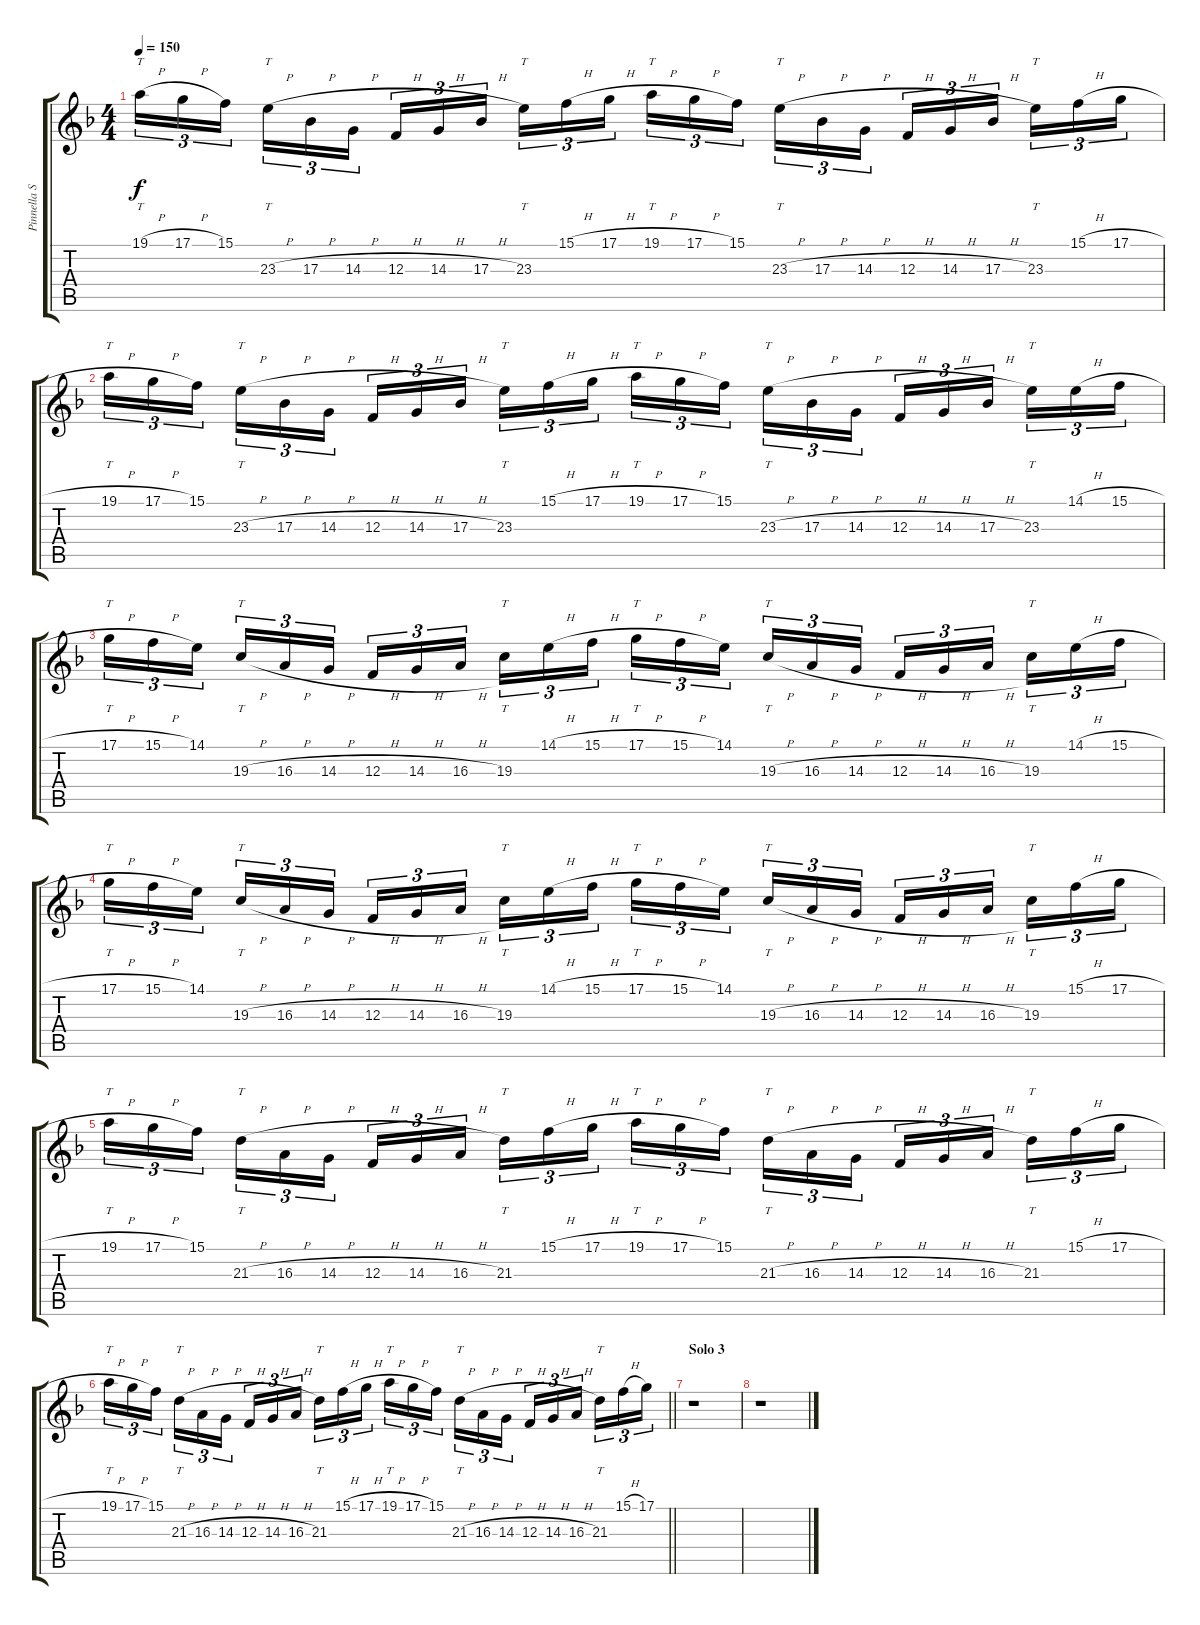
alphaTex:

\track ("Pinnella Solo" "Pinnella S") {instrument lead2sawtooth}
\staff {score tabs}
\tuning (D4 A3 F3 C3 G2 D2) {hide}
\ts (4 4)
\tempo 150
\clef g2
\ks dminor
19.1{h}.16{tt tu (3 2) dy f} 17.1{h}.16{tu (3 2)} 15.1.16{tu (3 2) beam splitsecondary} 23.3{h}.16{tt tu (3 2)} 17.3{h}.16{tu (3 2)} 14.3{h}.16{tu (3 2)} 12.3{h}.16{tu (3 2)} 14.3{h}.16{tu (3 2)} 17.3{h}.16{tu (3 2) beam splitsecondary} 23.3.16{tt tu (3 2)} 15.1{h}.16{tu (3 2)} 17.1{h}.16{tu (3 2)} 19.1{h}.16{tt tu (3 2)} 17.1{h}.16{tu (3 2)} 15.1.16{tu (3 2) beam splitsecondary} 23.3{h}.16{tt tu (3 2)} 17.3{h}.16{tu (3 2)} 14.3{h}.16{tu (3 2)} 12.3{h}.16{tu (3 2)} 14.3{h}.16{tu (3 2)} 17.3{h}.16{tu (3 2) beam splitsecondary} 23.3.16{tt tu (3 2)} 15.1{h}.16{tu (3 2)} 17.1{h}.16{tu (3 2)} |
19.1{h}.16{tt tu (3 2)} 17.1{h}.16{tu (3 2)} 15.1.16{tu (3 2) beam splitsecondary} 23.3{h}.16{tt tu (3 2)} 17.3{h}.16{tu (3 2)} 14.3{h}.16{tu (3 2)} 12.3{h}.16{tu (3 2)} 14.3{h}.16{tu (3 2)} 17.3{h}.16{tu (3 2) beam splitsecondary} 23.3.16{tt tu (3 2)} 15.1{h}.16{tu (3 2)} 17.1{h}.16{tu (3 2)} 19.1{h}.16{tt tu (3 2)} 17.1{h}.16{tu (3 2)} 15.1.16{tu (3 2) beam splitsecondary} 23.3{h}.16{tt tu (3 2)} 17.3{h}.16{tu (3 2)} 14.3{h}.16{tu (3 2)} 12.3{h}.16{tu (3 2)} 14.3{h}.16{tu (3 2)} 17.3{h}.16{tu (3 2) beam splitsecondary} 23.3.16{tt tu (3 2)} 14.1{h}.16{tu (3 2)} 15.1{h}.16{tu (3 2)} |
17.1{h}.16{tt tu (3 2)} 15.1{h}.16{tu (3 2)} 14.1.16{tu (3 2) beam splitsecondary} 19.3{h}.16{tt tu (3 2)} 16.3{h}.16{tu (3 2)} 14.3{h}.16{tu (3 2)} 12.3{h}.16{tu (3 2)} 14.3{h}.16{tu (3 2)} 16.3{h}.16{tu (3 2) beam splitsecondary} 19.3.16{tt tu (3 2)} 14.1{h}.16{tu (3 2)} 15.1{h}.16{tu (3 2)} 17.1{h}.16{tt tu (3 2)} 15.1{h}.16{tu (3 2)} 14.1.16{tu (3 2) beam splitsecondary} 19.3{h}.16{tt tu (3 2)} 16.3{h}.16{tu (3 2)} 14.3{h}.16{tu (3 2)} 12.3{h}.16{tu (3 2)} 14.3{h}.16{tu (3 2)} 16.3{h}.16{tu (3 2) beam splitsecondary} 19.3.16{tt tu (3 2)} 14.1{h}.16{tu (3 2)} 15.1{h}.16{tu (3 2)} |
17.1{h}.16{tt tu (3 2)} 15.1{h}.16{tu (3 2)} 14.1.16{tu (3 2) beam splitsecondary} 19.3{h}.16{tt tu (3 2)} 16.3{h}.16{tu (3 2)} 14.3{h}.16{tu (3 2)} 12.3{h}.16{tu (3 2)} 14.3{h}.16{tu (3 2)} 16.3{h}.16{tu (3 2) beam splitsecondary} 19.3.16{tt tu (3 2)} 14.1{h}.16{tu (3 2)} 15.1{h}.16{tu (3 2)} 17.1{h}.16{tt tu (3 2)} 15.1{h}.16{tu (3 2)} 14.1.16{tu (3 2) beam splitsecondary} 19.3{h}.16{tt tu (3 2)} 16.3{h}.16{tu (3 2)} 14.3{h}.16{tu (3 2)} 12.3{h}.16{tu (3 2)} 14.3{h}.16{tu (3 2)} 16.3{h}.16{tu (3 2) beam splitsecondary} 19.3.16{tt tu (3 2)} 15.1{h}.16{tu (3 2)} 17.1{h}.16{tu (3 2)} |
19.1{h}.16{tt tu (3 2)} 17.1{h}.16{tu (3 2)} 15.1.16{tu (3 2) beam splitsecondary} 21.3{h}.16{tt tu (3 2)} 16.3{h}.16{tu (3 2)} 14.3{h}.16{tu (3 2)} 12.3{h}.16{tu (3 2)} 14.3{h}.16{tu (3 2)} 16.3{h}.16{tu (3 2) beam splitsecondary} 21.3.16{tt tu (3 2)} 15.1{h}.16{tu (3 2)} 17.1{h}.16{tu (3 2)} 19.1{h}.16{tt tu (3 2)} 17.1{h}.16{tu (3 2)} 15.1.16{tu (3 2) beam splitsecondary} 21.3{h}.16{tt tu (3 2)} 16.3{h}.16{tu (3 2)} 14.3{h}.16{tu (3 2)} 12.3{h}.16{tu (3 2)} 14.3{h}.16{tu (3 2)} 16.3{h}.16{tu (3 2) beam splitsecondary} 21.3.16{tt tu (3 2)} 15.1{h}.16{tu (3 2)} 17.1{h}.16{tu (3 2)} |
\barLineRight lightlight
19.1{h}.16{tt tu (3 2)} 17.1{h}.16{tu (3 2)} 15.1.16{tu (3 2) beam splitsecondary} 21.3{h}.16{tt tu (3 2)} 16.3{h}.16{tu (3 2)} 14.3{h}.16{tu (3 2)} 12.3{h}.16{tu (3 2)} 14.3{h}.16{tu (3 2)} 16.3{h}.16{tu (3 2) beam splitsecondary} 21.3.16{tt tu (3 2)} 15.1{h}.16{tu (3 2)} 17.1{h}.16{tu (3 2)} 19.1{h}.16{tt tu (3 2)} 17.1{h}.16{tu (3 2)} 15.1.16{tu (3 2) beam splitsecondary} 21.3{h}.16{tt tu (3 2)} 16.3{h}.16{tu (3 2)} 14.3{h}.16{tu (3 2)} 12.3{h}.16{tu (3 2)} 14.3{h}.16{tu (3 2)} 16.3{h}.16{tu (3 2) beam splitsecondary} 21.3.16{tt tu (3 2)} 15.1{h}.16{tu (3 2)} 17.1.16{tu (3 2)} |
\section ("" "Solo 3")
r.1 |
r.1
